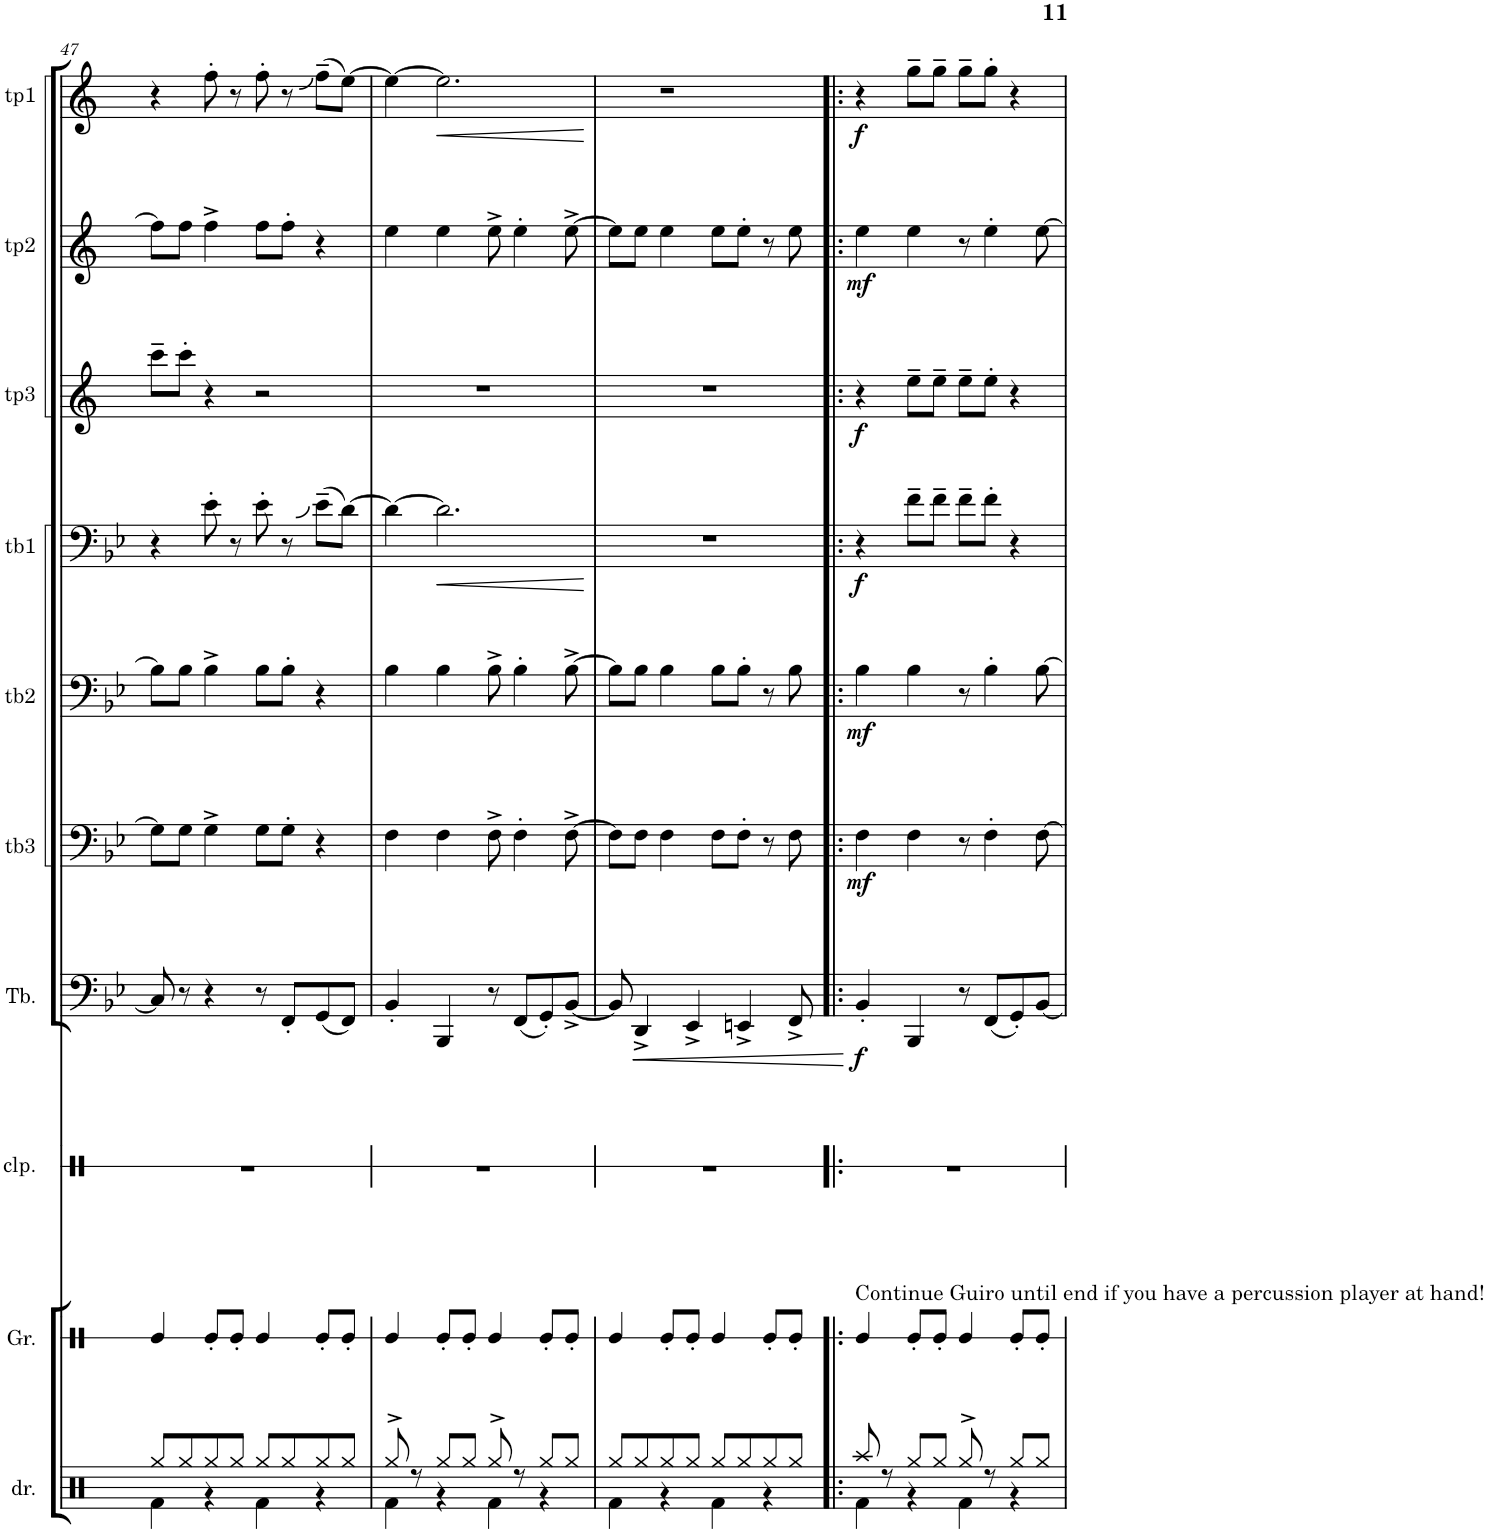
**kern	**kern	**kern	**kern	**dynam	**kern	**dynam	**kern	**dynam	**kern	**dynam	**kern	**dynam	**kern	**dynam	**kern	**dynam
*part10	*part9	*part8	*part7	*part7	*part6	*part6	*part5	*part5	*part4	*part4	*part3	*part3	*part2	*part2	*part1	*part1
*staff10	*staff9	*staff8	*staff7	*staff7	*staff6	*staff6	*staff5	*staff5	*staff4	*staff4	*staff3	*staff3	*staff2	*staff2	*staff1	*staff1
*I"Drum Set	*I"Guiro	*I"Claps	*I"Tuba	*	*I"Trombone 3	*	*I"Trombone 2	*	*I"Trombone 1	*	*I"Trumpet in Bb 3	*	*I"Trumpet in Bb2	*	*I"Trumpet in Bb 1	*
*I'dr.	*I'Gr.	*I'clp.	*I'Tb.	*	*I'tb3	*	*I'tb2	*	*I'tb1	*	*I'tp3	*	*I'tp2	*	*I'tp1	*
!!LO:PB:g=z
*clefX	*clefX	*clefX	*clefF4	*	*clefF4	*	*clefF4	*	*clefF4	*	*clefG2	*	*clefG2	*	*clefG2	*
*	*	*	*	*	*	*	*	*	*	*	*Trd1c2	*	*Trd1c2	*	*Trd1c2	*
*k[]	*k[]	*k[]	*k[b-e-]	*	*k[b-e-]	*	*k[b-e-]	*	*k[b-e-]	*	*k[]	*	*k[]	*	*k[]	*
*M4/4	*M4/4	*M4/4	*M4/4	*	*M4/4	*	*M4/4	*	*M4/4	*	*M4/4	*	*M4/4	*	*M4/4	*
=47	=47	=47	=47	=47	=47	=47	=47	=47	=47	=47	=47	=47	=47	=47	=47	=47
*^	*	*	*	*	*	*	*	*	*	*	*	*	*	*	*	*
8Rgg/L	4Rf\	4Re/	1r	8C/]	.	8G\L]	.	8B-\L]	.	4r	.	8ccc~\L	.	8ff\L]	.	4r	.
8Rgg/	.	.	.	8r	.	8G\J	.	8B-\J	.	.	.	8ccc'\J	.	8ff\J	.	.	.
8Rgg/	4r	8Re'/L	.	4r	.	4G^\	.	4B-^\	.	8e-'\	.	4r	.	4ff^\	.	8ff'\	.
8Rgg/J	.	8Re'/J	.	.	.	.	.	.	.	8r	.	.	.	.	.	8r	.
8Rgg/L	4Rf\	4Re/	.	8r	.	8G\L	.	8B-\L	.	8e-'\	.	2r	.	8ff\L	.	8ff'\	.
8Rgg/	.	.	.	8FF'/L	.	8G'\J	.	8B-'\J	.	8r	.	.	.	8ff'\J	.	8r	.
8Rgg/	4r	8Re'/L	.	(8GG/	.	4r	.	4r	.	(8e-~\L	.	.	.	4r	.	(8ff~\L	.
8Rgg/J	.	8Re'/J	.	8FF/J)	.	.	.	.	.	[8d\J)	.	.	.	.	.	[8ee\J)	.
=48	=48	=48	=48	=48	=48	=48	=48	=48	=48	=48	=48	=48	=48	=48	=48	=48	=48
8Rgg^/	4Rf\	4Re/	1r	4BB-'/	.	4F\	.	4B-\	.	4d\_	.	1r	.	4ee\	.	4ee\_	.
8r	.	.	.	.	.	.	.	.	.	.	.	.	.	.	.	.	.
8Rgg/L	4r	8Re'/L	.	4BBB-/	.	4F\	.	4B-\	.	2.d\]	.	.	.	4ee\	.	2.ee\]	.
8Rgg/J	.	8Re'/J	.	.	.	.	.	.	.	.	.	.	.	.	.	.	.
8Rgg^/	4Rf\	4Re/	.	8r	.	8F^\	.	8B-^\	.	.	.	.	.	8ee^\	.	.	.
8r	.	.	.	(8FF/L	.	4F'\	.	4B-'\	.	.	.	.	.	4ee'\	.	.	.
8Rgg/L	4r	8Re'/L	.	8GG'/)	.	.	.	.	.	.	.	.	.	.	.	.	.
8Rgg/J	.	8Re'/J	.	[8BB-^/J	.	[8F^\	.	[8B-^\	.	.	.	.	.	[8ee^\	.	.	.
=49	=49	=49	=49	=49	=49	=49	=49	=49	=49	=49	=49	=49	=49	=49	=49	=49	=49
8Rgg/L	4Rf\	4Re/	1r	8BB-/]	.	8F\L]	.	8B-\L]	.	1r	.	1r	.	8ee\L]	.	1r	.
8Rgg/	.	.	.	4DD^/	.	8F\J	.	8B-\J	.	.	.	.	.	8ee\J	.	.	.
8Rgg/	4r	8Re'/L	.	.	.	4F\	.	4B-\	.	.	.	.	.	4ee\	.	.	.
8Rgg/J	.	8Re'/J	.	4EE-^/	.	.	.	.	.	.	.	.	.	.	.	.	.
8Rgg/L	4Rf\	4Re/	.	.	.	8F\L	.	8B-\L	.	.	.	.	.	8ee\L	.	.	.
8Rgg/	.	.	.	4EEn^/	.	8F'\J	.	8B-'\J	.	.	.	.	.	8ee'\J	.	.	.
8Rgg/	4r	8Re'/L	.	.	.	8r	.	8r	.	.	.	.	.	8r	.	.	.
8Rgg/J	.	8Re'/J	.	8FF^/	.	8F\	.	8B-\	.	.	.	.	.	8ee\	.	.	.
=50!|:	=50!|:	=50!|:	=50!|:	=50!|:	=50!|:	=50!|:	=50!|:	=50!|:	=50!|:	=50!|:	=50!|:	=50!|:	=50!|:	=50!|:	=50!|:	=50!|:	=50!|:
!	!	!LO:TX:a:t=Continue Guiro until end if you have a percussion player at hand!	!	!	!	!	!	!	!	!	!	!	!	!	!	!	!
!	!	!	!	!	!LO:DY:b	!	!LO:DY:b	!	!LO:DY:b	!	!LO:DY:b	!	!LO:DY:b	!	!LO:DY:b	!	!LO:DY:b
8Raa/	4Rf\	4Re/	1r	4BB-'/	f	4F\	mf	4B-\	mf	4r	f	4r	f	4ee\	mf	4r	f
8r	.	.	.	.	.	.	.	.	.	.	.	.	.	.	.	.	.
8Rgg/L	4r	8Re'/L	.	4BBB-/	.	4F\	.	4B-\	.	8f~\L	.	8ee~\L	.	4ee\	.	8gg~\L	.
8Rgg/J	.	8Re'/J	.	.	.	.	.	.	.	8f~\J	.	8ee~\J	.	.	.	8gg~\J	.
8Rgg^/	4Rf\	4Re/	.	8r	.	8r	.	8r	.	8f~\L	.	8ee~\L	.	8r	.	8gg~\L	.
8r	.	.	.	(8FF/L	.	4F'\	.	4B-'\	.	8f'\J	.	8ee'\J	.	4ee'\	.	8gg'\J	.
8Rgg/L	4r	8Re'/L	.	8GG'/)	.	.	.	.	.	4r	.	4r	.	.	.	4r	.
8Rgg/J	.	8Re'/J	.	[8BB-/J	.	[8F\	.	[8B-\	.	.	.	.	.	[8ee\	.	.	.
*v	*v	*	*	*	*	*	*	*	*	*	*	*	*	*	*	*	*
=	=	=	=	=	=	=	=	=	=	=	=	=	=	=	=	=
*-	*-	*-	*-	*-	*-	*-	*-	*-	*-	*-	*-	*-	*-	*-	*-	*-
